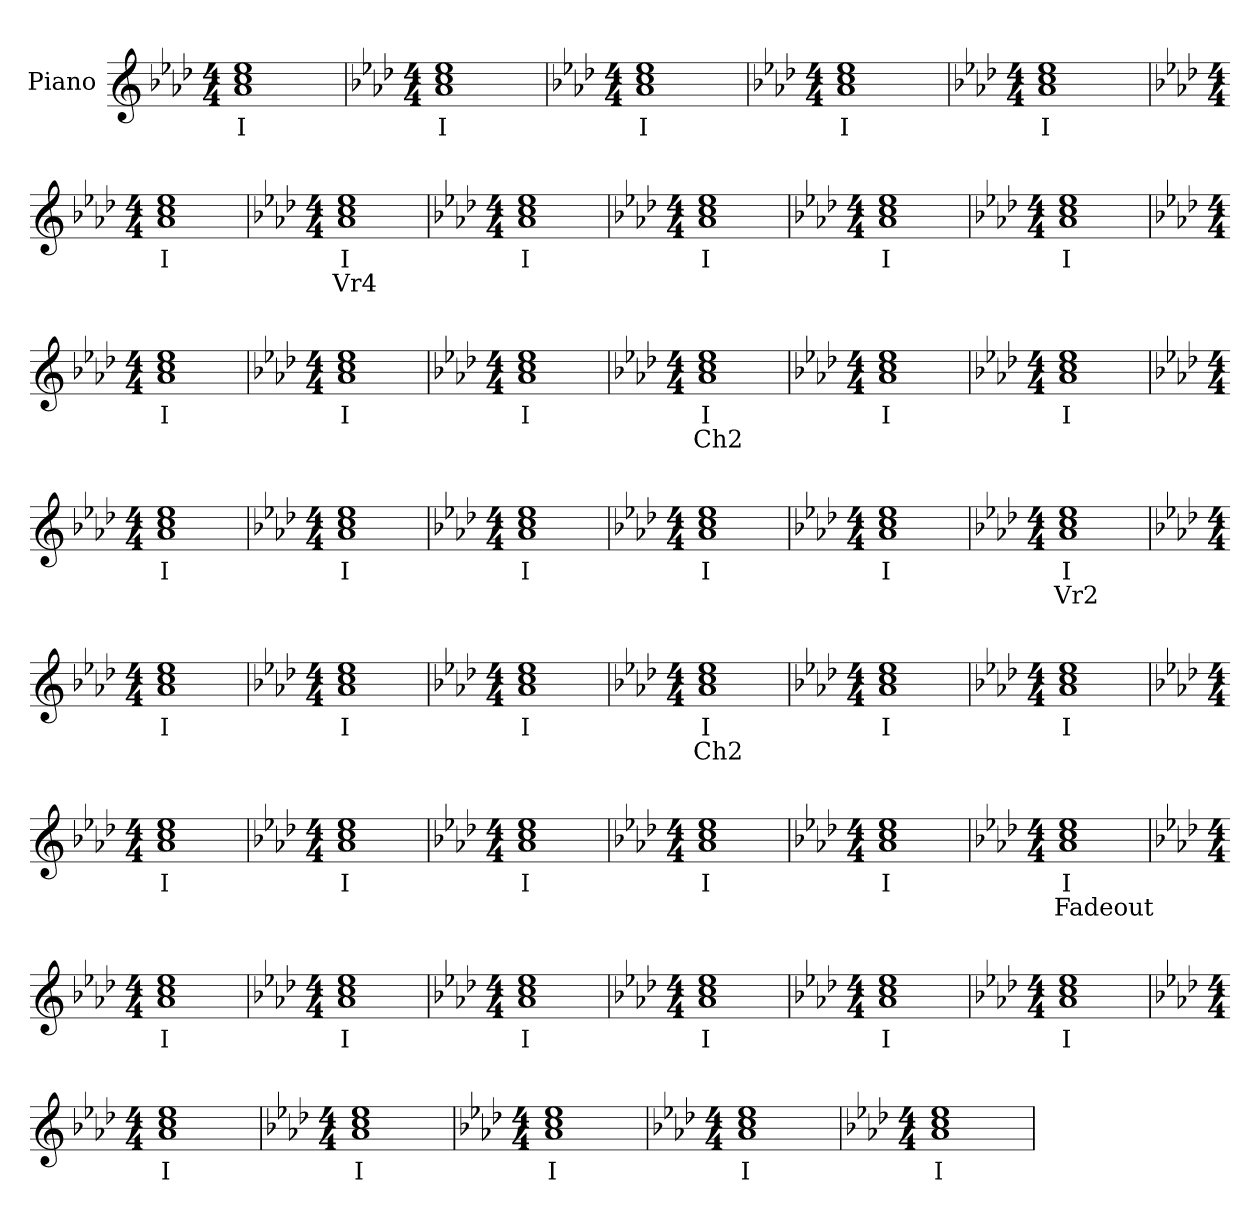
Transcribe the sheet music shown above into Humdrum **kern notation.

**kern	**text	**text
*part1	*part1	*part1
*staff1	*staff1	*staff1
*I"Piano	*	*
*I'Pno	*	*
*k[b-e-a-d-]	*	*
*A-:	*	*
*M4/4	*	*
=	=	=
1a- 1cc 1ee-	I	.
=	=	=
*k[b-e-a-d-]	*	*
*A-:	*	*
*M4/4	*	*
1a- 1cc 1ee-	I	.
=	=	=
*k[b-e-a-d-]	*	*
*A-:	*	*
*M4/4	*	*
1a- 1cc 1ee-	I	.
=	=	=
*k[b-e-a-d-]	*	*
*A-:	*	*
*M4/4	*	*
1a- 1cc 1ee-	I	.
=	=	=
*k[b-e-a-d-]	*	*
*A-:	*	*
*M4/4	*	*
1a- 1cc 1ee-	I	.
=	=	=
*k[b-e-a-d-]	*	*
*A-:	*	*
*M4/4	*	*
1a- 1cc 1ee-	I	.
=	=	=
*k[b-e-a-d-]	*	*
*A-:	*	*
*M4/4	*	*
1a- 1cc 1ee-	I	Vr4
=	=	=
*k[b-e-a-d-]	*	*
*A-:	*	*
*M4/4	*	*
1a- 1cc 1ee-	I	.
=	=	=
*k[b-e-a-d-]	*	*
*A-:	*	*
*M4/4	*	*
1a- 1cc 1ee-	I	.
=	=	=
*k[b-e-a-d-]	*	*
*A-:	*	*
*M4/4	*	*
1a- 1cc 1ee-	I	.
=	=	=
*k[b-e-a-d-]	*	*
*A-:	*	*
*M4/4	*	*
1a- 1cc 1ee-	I	.
=	=	=
*k[b-e-a-d-]	*	*
*A-:	*	*
*M4/4	*	*
1a- 1cc 1ee-	I	.
=	=	=
*k[b-e-a-d-]	*	*
*A-:	*	*
*M4/4	*	*
1a- 1cc 1ee-	I	.
=	=	=
*k[b-e-a-d-]	*	*
*A-:	*	*
*M4/4	*	*
1a- 1cc 1ee-	I	.
=	=	=
*k[b-e-a-d-]	*	*
*A-:	*	*
*M4/4	*	*
1a- 1cc 1ee-	I	Ch2
=	=	=
*k[b-e-a-d-]	*	*
*A-:	*	*
*M4/4	*	*
1a- 1cc 1ee-	I	.
=	=	=
*k[b-e-a-d-]	*	*
*A-:	*	*
*M4/4	*	*
1a- 1cc 1ee-	I	.
=	=	=
*k[b-e-a-d-]	*	*
*A-:	*	*
*M4/4	*	*
1a- 1cc 1ee-	I	.
=	=	=
*k[b-e-a-d-]	*	*
*A-:	*	*
*M4/4	*	*
1a- 1cc 1ee-	I	.
=	=	=
*k[b-e-a-d-]	*	*
*A-:	*	*
*M4/4	*	*
1a- 1cc 1ee-	I	.
=	=	=
*k[b-e-a-d-]	*	*
*A-:	*	*
*M4/4	*	*
1a- 1cc 1ee-	I	.
=	=	=
*k[b-e-a-d-]	*	*
*A-:	*	*
*M4/4	*	*
1a- 1cc 1ee-	I	.
=	=	=
*k[b-e-a-d-]	*	*
*A-:	*	*
*M4/4	*	*
1a- 1cc 1ee-	I	Vr2
=	=	=
*k[b-e-a-d-]	*	*
*A-:	*	*
*M4/4	*	*
1a- 1cc 1ee-	I	.
=	=	=
*k[b-e-a-d-]	*	*
*A-:	*	*
*M4/4	*	*
1a- 1cc 1ee-	I	.
=	=	=
*k[b-e-a-d-]	*	*
*A-:	*	*
*M4/4	*	*
1a- 1cc 1ee-	I	.
=	=	=
*k[b-e-a-d-]	*	*
*A-:	*	*
*M4/4	*	*
1a- 1cc 1ee-	I	Ch2
=	=	=
*k[b-e-a-d-]	*	*
*A-:	*	*
*M4/4	*	*
1a- 1cc 1ee-	I	.
=	=	=
*k[b-e-a-d-]	*	*
*A-:	*	*
*M4/4	*	*
1a- 1cc 1ee-	I	.
=	=	=
*k[b-e-a-d-]	*	*
*A-:	*	*
*M4/4	*	*
1a- 1cc 1ee-	I	.
=	=	=
*k[b-e-a-d-]	*	*
*A-:	*	*
*M4/4	*	*
1a- 1cc 1ee-	I	.
=	=	=
*k[b-e-a-d-]	*	*
*A-:	*	*
*M4/4	*	*
1a- 1cc 1ee-	I	.
=	=	=
*k[b-e-a-d-]	*	*
*A-:	*	*
*M4/4	*	*
1a- 1cc 1ee-	I	.
=	=	=
*k[b-e-a-d-]	*	*
*A-:	*	*
*M4/4	*	*
1a- 1cc 1ee-	I	.
=	=	=
*k[b-e-a-d-]	*	*
*A-:	*	*
*M4/4	*	*
1a- 1cc 1ee-	I	Fadeout
=	=	=
*k[b-e-a-d-]	*	*
*A-:	*	*
*M4/4	*	*
1a- 1cc 1ee-	I	.
=	=	=
*k[b-e-a-d-]	*	*
*A-:	*	*
*M4/4	*	*
1a- 1cc 1ee-	I	.
=	=	=
*k[b-e-a-d-]	*	*
*A-:	*	*
*M4/4	*	*
1a- 1cc 1ee-	I	.
=	=	=
*k[b-e-a-d-]	*	*
*A-:	*	*
*M4/4	*	*
1a- 1cc 1ee-	I	.
=	=	=
*k[b-e-a-d-]	*	*
*A-:	*	*
*M4/4	*	*
1a- 1cc 1ee-	I	.
=	=	=
*k[b-e-a-d-]	*	*
*A-:	*	*
*M4/4	*	*
1a- 1cc 1ee-	I	.
=	=	=
*k[b-e-a-d-]	*	*
*A-:	*	*
*M4/4	*	*
1a- 1cc 1ee-	I	.
=	=	=
*k[b-e-a-d-]	*	*
*A-:	*	*
*M4/4	*	*
1a- 1cc 1ee-	I	.
=	=	=
*k[b-e-a-d-]	*	*
*A-:	*	*
*M4/4	*	*
1a- 1cc 1ee-	I	.
=	=	=
*k[b-e-a-d-]	*	*
*A-:	*	*
*M4/4	*	*
1a- 1cc 1ee-	I	.
=	=	=
*k[b-e-a-d-]	*	*
*A-:	*	*
*M4/4	*	*
1a- 1cc 1ee-	I	.
=	=	=
*-	*-	*-
